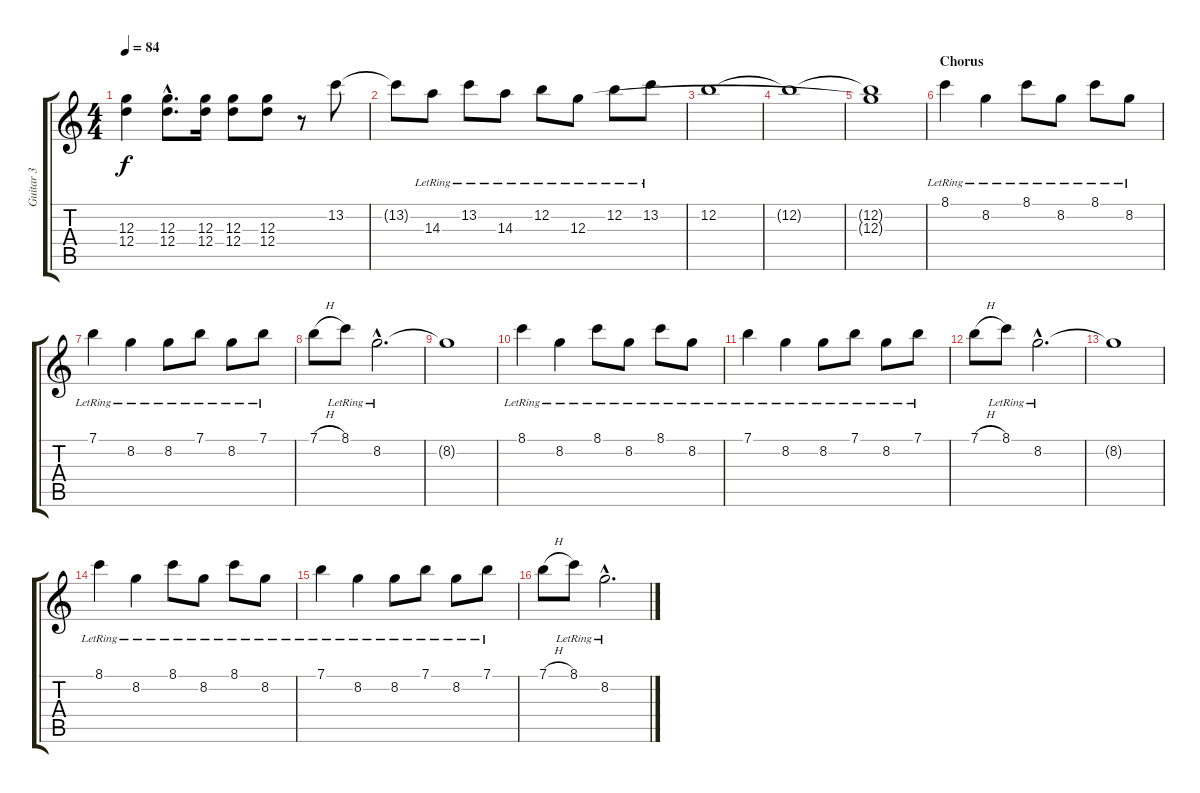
\track ("Guitar 3" "Guitar 3") {instrument overdrivenguitar}
\staff {score tabs}
\tuning (E4 B3 G3 D3 A2 E2) {hide}
\ts (4 4)
\tempo 84
\clef g2
\ks c
(12.3 12.4).4{dy f} (12.3{hac} 12.4{hac}).8{d} (12.3 12.4).16 (12.3 12.4).8 (12.3 12.4).8 r.8 13.2.8 |
13.2{t}.8 14.3{lr}.8 13.2{lr}.8 14.3{lr}.8 12.2{lr}.8 12.3{lr}.8 12.2{lr}.8 13.2{lr}.8 |
12.2.1 |
12.2{t}.1 |
(12.2{t} 12.3{t}).1 |
\section ("" "Chorus")
8.1{lr}.4{volume 8 instrument overdrivenguitar} 8.2{lr}.4 8.1{lr}.8 8.2{lr}.8 8.1{lr}.8 8.2{lr}.8 |
7.1{lr}.4 8.2{lr}.4 8.2{lr}.8 7.1{lr}.8 8.2{lr}.8 7.1{lr}.8 |
7.1{h}.8 8.1{lr}.8 8.2{hac lr}.2{d} |
8.2{t}.1 |
8.1{lr}.4 8.2{lr}.4 8.1{lr}.8 8.2{lr}.8 8.1{lr}.8 8.2{lr}.8 |
7.1{lr}.4 8.2{lr}.4 8.2{lr}.8 7.1{lr}.8 8.2{lr}.8 7.1{lr}.8 |
7.1{h}.8 8.1{lr}.8 8.2{hac lr}.2{d} |
8.2{t}.1 |
8.1{lr}.4 8.2{lr}.4 8.1{lr}.8 8.2{lr}.8 8.1{lr}.8 8.2{lr}.8 |
7.1{lr}.4 8.2{lr}.4 8.2{lr}.8 7.1{lr}.8 8.2{lr}.8 7.1{lr}.8 |
7.1{h}.8 8.1{lr}.8 8.2{hac lr}.2{d}
